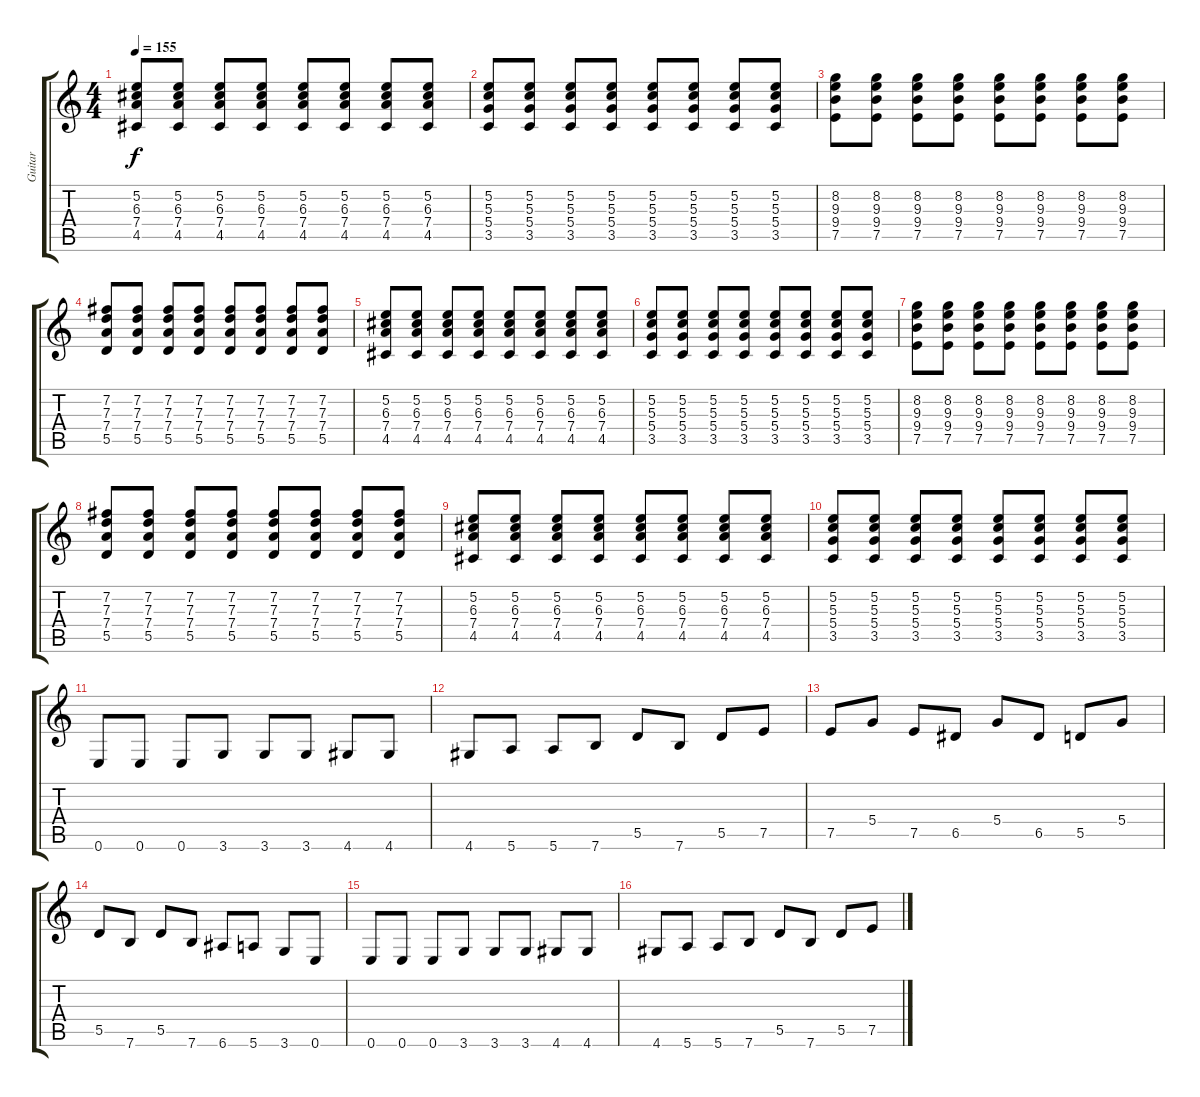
\track ("Guitar " "Guitar ") {instrument distortionguitar}
\staff {score tabs}
\tuning (E4 B3 G3 D3 A2 E2) {hide}
\ts (4 4)
\tempo 155
\clef g2
\ks c
(5.2 6.3 7.4 4.5).8{dy f} (5.2 6.3 7.4 4.5).8 (5.2 6.3 7.4 4.5).8 (5.2 6.3 7.4 4.5).8 (5.2 6.3 7.4 4.5).8 (5.2 6.3 7.4 4.5).8 (5.2 6.3 7.4 4.5).8 (5.2 6.3 7.4 4.5).8 |
(5.2 5.3 5.4 3.5).8 (5.2 5.3 5.4 3.5).8 (5.2 5.3 5.4 3.5).8 (5.2 5.3 5.4 3.5).8 (5.2 5.3 5.4 3.5).8 (5.2 5.3 5.4 3.5).8 (5.2 5.3 5.4 3.5).8 (5.2 5.3 5.4 3.5).8 |
(8.2 9.3 9.4 7.5).8 (8.2 9.3 9.4 7.5).8 (8.2 9.3 9.4 7.5).8 (8.2 9.3 9.4 7.5).8 (8.2 9.3 9.4 7.5).8 (8.2 9.3 9.4 7.5).8 (8.2 9.3 9.4 7.5).8 (8.2 9.3 9.4 7.5).8 |
(7.2 7.3 7.4 5.5).8 (7.2 7.3 7.4 5.5).8 (7.2 7.3 7.4 5.5).8 (7.2 7.3 7.4 5.5).8 (7.2 7.3 7.4 5.5).8 (7.2 7.3 7.4 5.5).8 (7.2 7.3 7.4 5.5).8 (7.2 7.3 7.4 5.5).8 |
(5.2 6.3 7.4 4.5).8 (5.2 6.3 7.4 4.5).8 (5.2 6.3 7.4 4.5).8 (5.2 6.3 7.4 4.5).8 (5.2 6.3 7.4 4.5).8 (5.2 6.3 7.4 4.5).8 (5.2 6.3 7.4 4.5).8 (5.2 6.3 7.4 4.5).8 |
(5.2 5.3 5.4 3.5).8 (5.2 5.3 5.4 3.5).8 (5.2 5.3 5.4 3.5).8 (5.2 5.3 5.4 3.5).8 (5.2 5.3 5.4 3.5).8 (5.2 5.3 5.4 3.5).8 (5.2 5.3 5.4 3.5).8 (5.2 5.3 5.4 3.5).8 |
(8.2 9.3 9.4 7.5).8 (8.2 9.3 9.4 7.5).8 (8.2 9.3 9.4 7.5).8 (8.2 9.3 9.4 7.5).8 (8.2 9.3 9.4 7.5).8 (8.2 9.3 9.4 7.5).8 (8.2 9.3 9.4 7.5).8 (8.2 9.3 9.4 7.5).8 |
(7.2 7.3 7.4 5.5).8 (7.2 7.3 7.4 5.5).8 (7.2 7.3 7.4 5.5).8 (7.2 7.3 7.4 5.5).8 (7.2 7.3 7.4 5.5).8 (7.2 7.3 7.4 5.5).8 (7.2 7.3 7.4 5.5).8 (7.2 7.3 7.4 5.5).8 |
(5.2 6.3 7.4 4.5).8 (5.2 6.3 7.4 4.5).8 (5.2 6.3 7.4 4.5).8 (5.2 6.3 7.4 4.5).8 (5.2 6.3 7.4 4.5).8 (5.2 6.3 7.4 4.5).8 (5.2 6.3 7.4 4.5).8 (5.2 6.3 7.4 4.5).8 |
(5.2 5.3 5.4 3.5).8 (5.2 5.3 5.4 3.5).8 (5.2 5.3 5.4 3.5).8 (5.2 5.3 5.4 3.5).8 (5.2 5.3 5.4 3.5).8 (5.2 5.3 5.4 3.5).8 (5.2 5.3 5.4 3.5).8 (5.2 5.3 5.4 3.5).8 |
0.6.8 0.6.8 0.6.8 3.6.8 3.6.8 3.6.8 4.6.8 4.6.8 |
4.6.8 5.6.8 5.6.8 7.6.8 5.5.8 7.6.8 5.5.8 7.5.8 |
7.5.8 5.4.8 7.5.8 6.5.8 5.4.8 6.5.8 5.5.8 5.4.8 |
5.5.8 7.6.8 5.5.8 7.6.8 6.6.8 5.6.8 3.6.8 0.6.8 |
0.6.8 0.6.8 0.6.8 3.6.8 3.6.8 3.6.8 4.6.8 4.6.8 |
4.6.8 5.6.8 5.6.8 7.6.8 5.5.8 7.6.8 5.5.8 7.5.8
